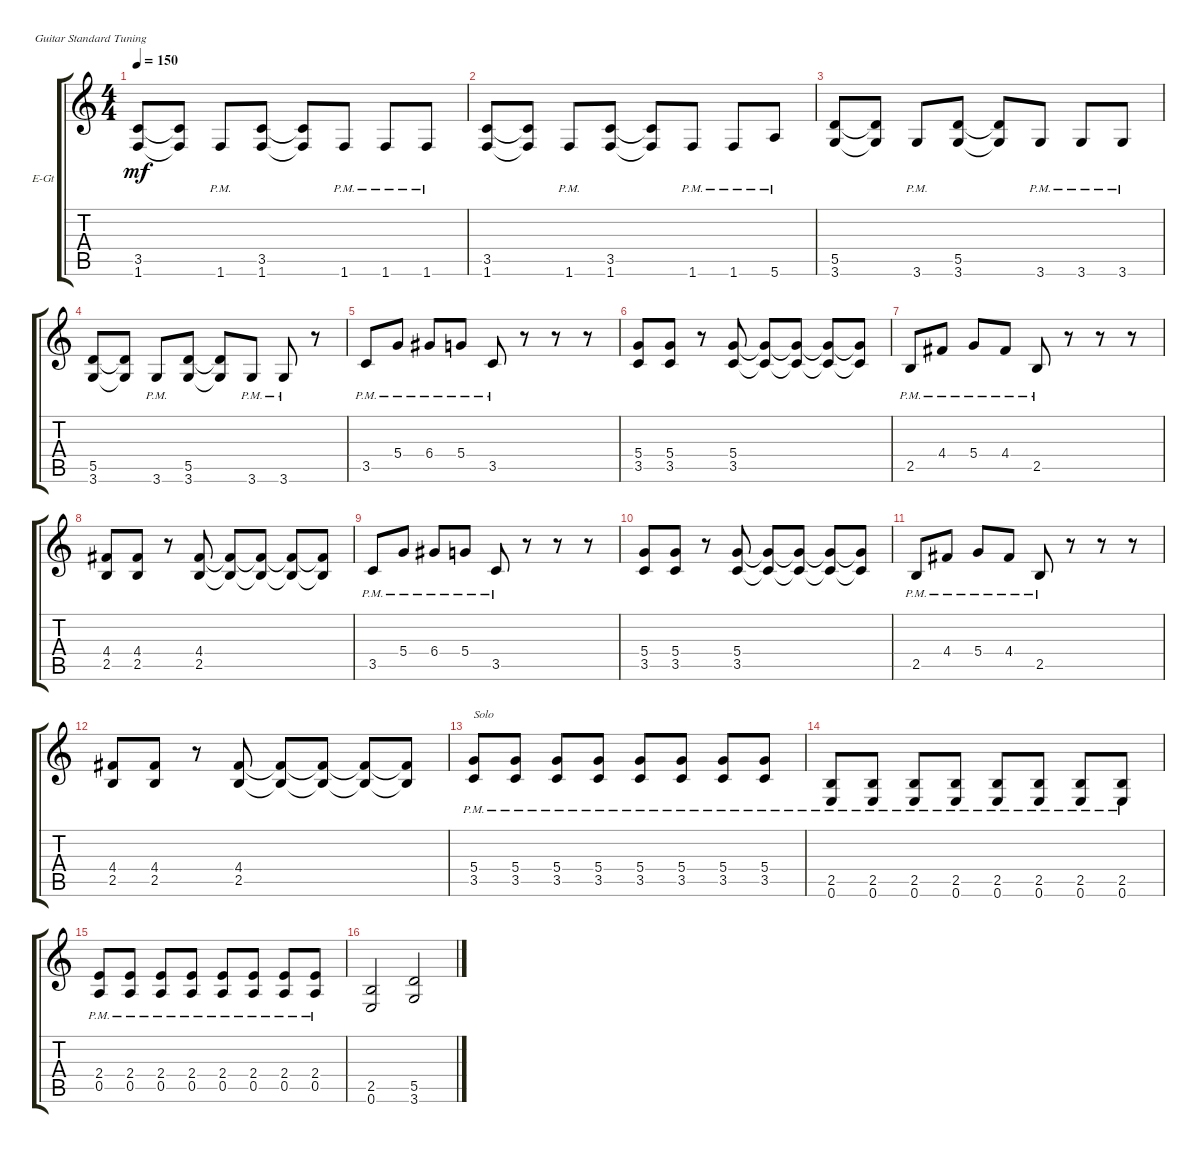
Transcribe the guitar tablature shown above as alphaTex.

\defaultSystemsLayout 4
\bracketExtendMode groupsimilarinstruments
\firstSystemTrackNameOrientation horizontal
\otherSystemsTrackNameOrientation horizontal
\track ("Electric Guitar" "E-Gt") {instrument distortionguitar}
\staff {score tabs}
\tuning (E4 B3 G3 D3 A2 E2)
\ts (4 4)
\tempo 150
\clef g2
\ks c
(1.6 3.5).8{dy mf} (1.6{t} 3.5{t}).8 1.6{pm}.8 (1.6 3.5).8 (1.6{t} 3.5{t}).8 1.6{pm}.8 1.6{pm}.8 1.6{pm}.8 |
(1.6 3.5).8 (1.6{t} 3.5{t}).8 1.6{pm}.8 (1.6 3.5).8 (1.6{t} 3.5{t}).8 1.6{pm}.8 1.6{pm}.8 5.6{pm}.8 |
(3.6 5.5).8 (5.5{t} 3.6{t}).8 3.6{pm}.8 (3.6 5.5).8 (5.5{t} 3.6{t}).8 3.6{pm}.8 3.6{pm}.8 3.6{pm}.8 |
(3.6 5.5).8 (5.5{t} 3.6{t}).8 3.6{pm}.8 (3.6 5.5).8 (3.6{t} 5.5{t}).8 3.6{pm}.8 3.6{pm}.8 r.8 |
3.5{pm}.8 5.4{pm}.8 6.4{pm}.8 5.4{pm}.8 3.5{pm}.8 r.8 r.8 r.8 |
(3.5 5.4).8 (5.4 3.5).8 r.8 (3.5 5.4).8 (5.4{t} 3.5{t}).8 (3.5{t} 5.4{t}).8 (5.4{t} 3.5{t}).8 (3.5{t} 5.4{t}).8 |
2.5{pm}.8 4.4{pm}.8 5.4{pm}.8 4.4{pm}.8 2.5{pm}.8 r.8 r.8 r.8 |
(2.5 4.4).8 (2.5 4.4).8 r.8 (2.5 4.4).8 (4.4{t} 2.5{t}).8 (4.4{t} 2.5{t}).8 (4.4{t} 2.5{t}).8 (4.4{t} 2.5{t}).8 |
3.5{pm}.8 5.4{pm}.8 6.4{pm}.8 5.4{pm}.8 3.5{pm}.8 r.8 r.8 r.8 |
(3.5 5.4).8 (5.4 3.5).8 r.8 (3.5 5.4).8 (5.4{t} 3.5{t}).8 (3.5{t} 5.4{t}).8 (5.4{t} 3.5{t}).8 (3.5{t} 5.4{t}).8 |
2.5{pm}.8 4.4{pm}.8 5.4{pm}.8 4.4{pm}.8 2.5{pm}.8 r.8 r.8 r.8 |
(2.5 4.4).8 (2.5 4.4).8 r.8 (2.5 4.4).8 (4.4{t} 2.5{t}).8 (4.4{t} 2.5{t}).8 (4.4{t} 2.5{t}).8 (2.5{t} 4.4{t}).8 |
(3.5{pm} 5.4{pm}).8{txt "Solo"} (3.5{pm} 5.4{pm}).8 (3.5{pm} 5.4{pm}).8 (3.5{pm} 5.4{pm}).8 (3.5{pm} 5.4{pm}).8 (5.4{pm} 3.5{pm}).8 (3.5{pm} 5.4{pm}).8 (3.5{pm} 5.4{pm}).8 |
(0.6{pm} 2.5{pm}).8 (0.6{pm} 2.5{pm}).8 (0.6{pm} 2.5{pm}).8 (0.6{pm} 2.5{pm}).8 (0.6{pm} 2.5{pm}).8 (0.6{pm} 2.5{pm}).8 (0.6{pm} 2.5{pm}).8 (0.6{pm} 2.5{pm}).8 |
(0.5{pm} 2.4{pm}).8 (0.5{pm} 2.4{pm}).8 (0.5{pm} 2.4{pm}).8 (0.5{pm} 2.4{pm}).8 (0.5{pm} 2.4{pm}).8 (0.5{pm} 2.4{pm}).8 (0.5{pm} 2.4{pm}).8 (0.5{pm} 2.4{pm}).8 |
(2.5 0.6).2 (3.6 5.5).2
